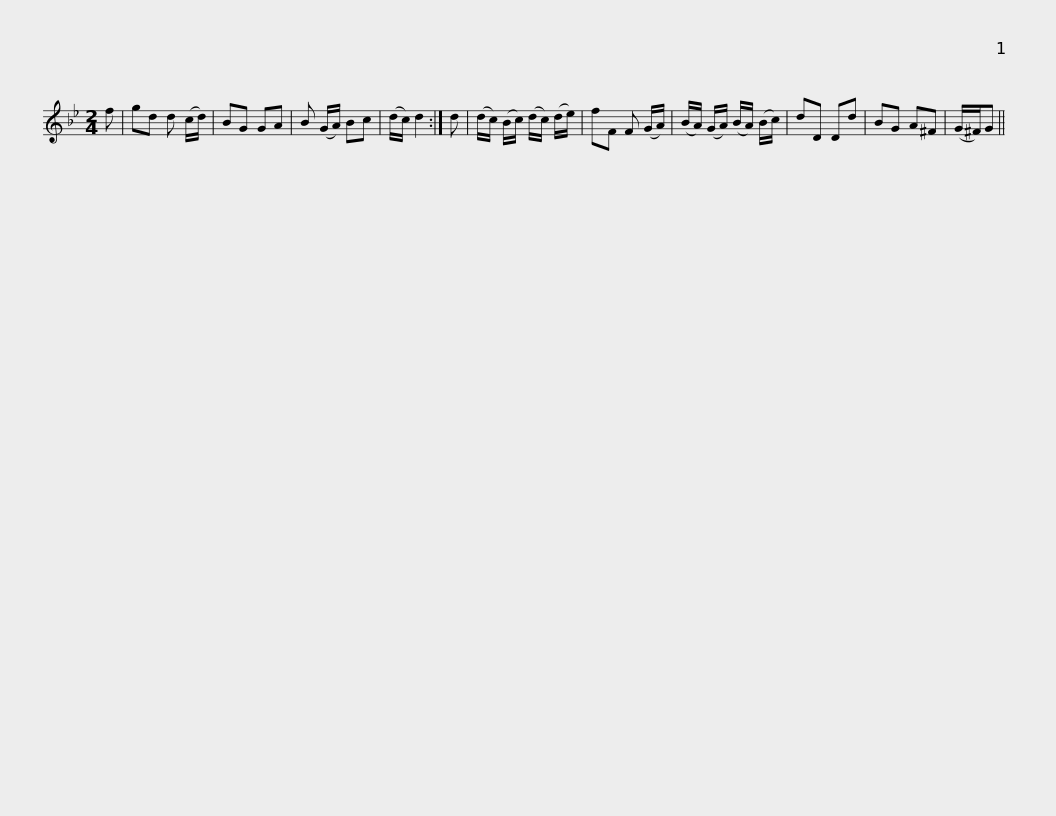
X:1
L:1/8
M:2/4
I:linebreak $
K:Gmin
V:1 treble
V:1
 f | gd d (c/d/) | BG GA | B (G/A/) Bc | (d/c/) d2 :| %5
 d | (d/c/) (B/c/) (d/c/) (d/e/) | fF F (G/A/) | (B/A/) (G/A/) (B/A/) (B/c/) |$ dD Dd | %10
 BG A^F | (G/^F/)G || %12
